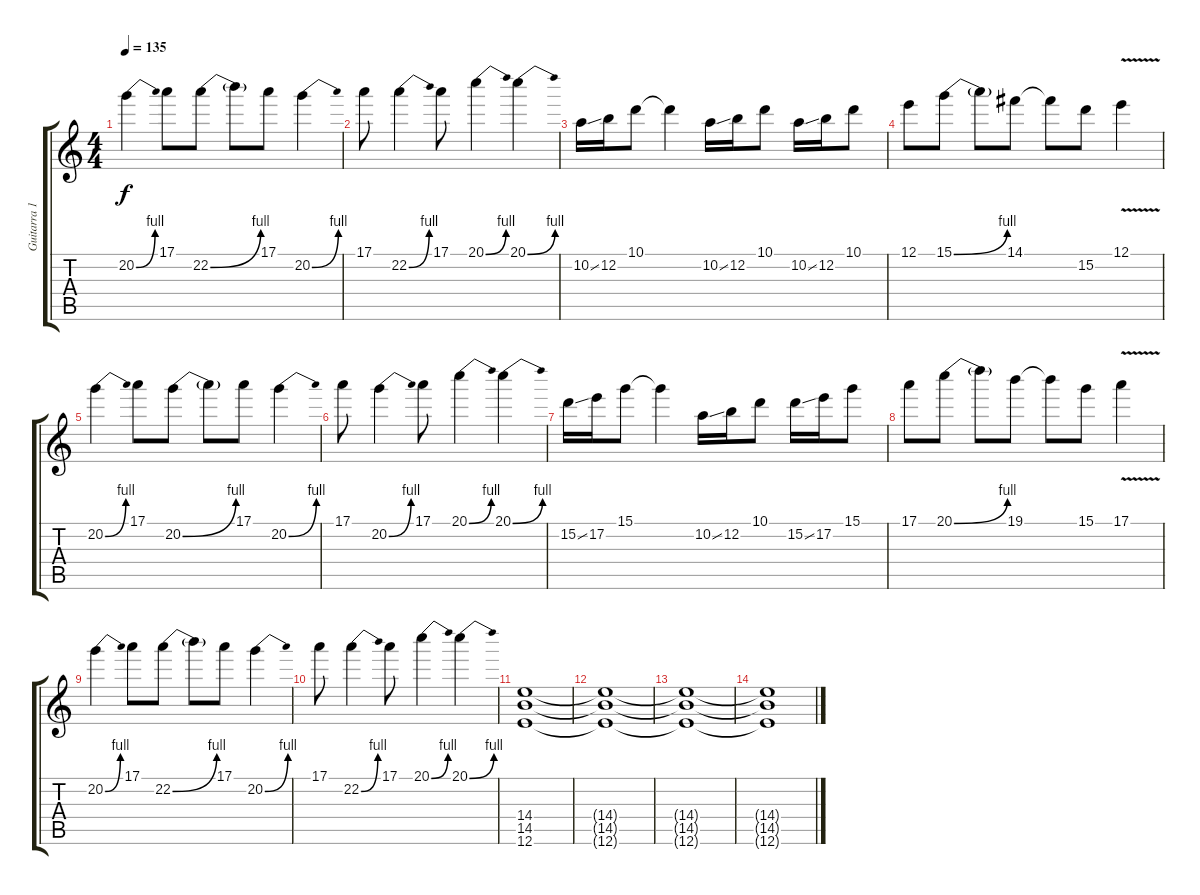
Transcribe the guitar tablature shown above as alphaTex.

\track ("Guitarra 1" "Guitarra 1") {instrument distortionguitar}
\staff {score tabs}
\tuning (E4 B3 G3 D3 A2 E2) {hide}
\ts (4 4)
\tempo 135
\clef g2
\ks c
20.2{be (bend 0 0 60 4)}.4{dy f} 17.1.8 22.2{be (bend 0 0 60 4)}.8 22.2{t}.8 17.1.8 20.2{be (bend 0 0 60 4)}.4 |
17.1.8 22.2{be (bend 0 0 60 4)}.4 17.1.8 20.1{be (bend 0 0 60 4)}.4 20.1{be (bend 0 0 60 4)}.4 |
10.2{ss}.16 12.2.16 10.1.8 10.1{t}.4 10.2{ss}.16 12.2.16 10.1.8 10.2{ss}.16 12.2.16 10.1.8 |
12.1.8 15.1{be (bend 0 0 60 4)}.8 15.1{t}.8 14.1.8 14.1{t}.8 15.2.8 12.1{v}.4 |
20.2{be (bend 0 0 60 4)}.4 17.1.8 20.2{be (bend 0 0 60 4)}.8 20.2{t}.8 17.1.8 20.2{be (bend 0 0 60 4)}.4 |
17.1.8 20.2{be (bend 0 0 60 4)}.4 17.1.8 20.1{be (bend 0 0 60 4)}.4 20.1{be (bend 0 0 60 4)}.4 |
15.2{ss}.16 17.2.16 15.1.8 15.1{t}.4 10.2{ss}.16 12.2.16 10.1.8 15.2{ss}.16 17.2.16 15.1.8 |
17.1.8 20.1{be (bend 0 0 60 4)}.8 20.1{t}.8 19.1.8 19.1{t}.8 15.1.8 17.1{v}.4 |
20.2{be (bend 0 0 60 4)}.4 17.1.8 22.2{be (bend 0 0 60 4)}.8 22.2{t}.8 17.1.8 20.2{be (bend 0 0 60 4)}.4 |
17.1.8 22.2{be (bend 0 0 60 4)}.4 17.1.8 20.1{be (bend 0 0 60 4)}.4 20.1{be (bend 0 0 60 4)}.4 |
(14.4 14.5 12.6).1 |
(14.4{t} 14.5{t} 12.6{t}).1 |
(14.4{t} 14.5{t} 12.6{t}).1 |
(14.4{t} 14.5{t} 12.6{t}).1
